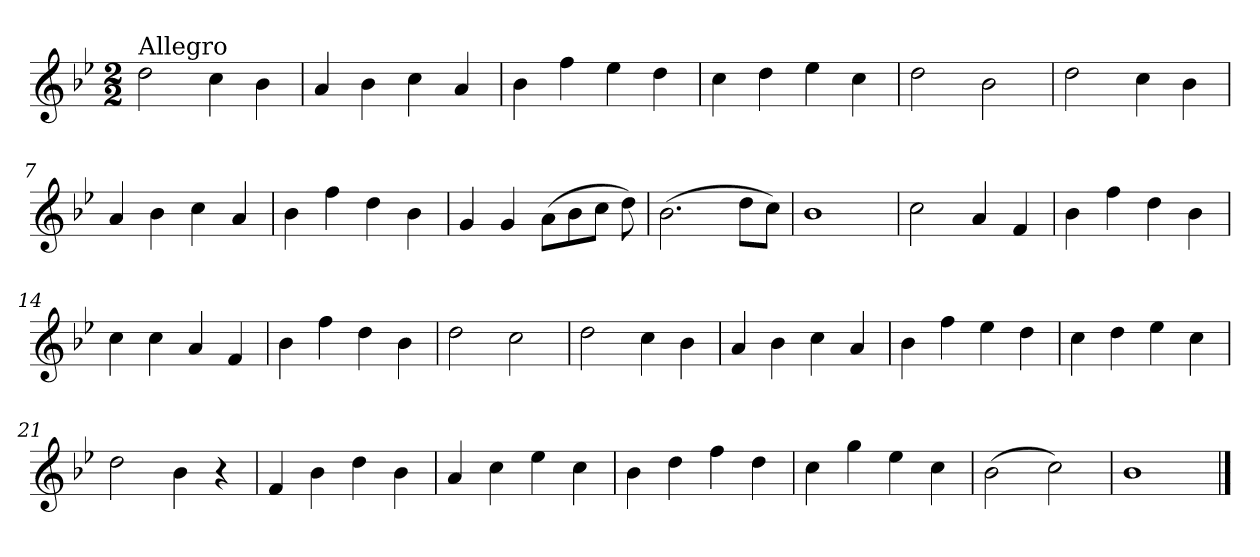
**kern
*part1
*staff1
*clefG2
*k[b-e-]
*B-:
*M2/2
=1
!LO:TX:a:t=Allegro
2dd\
4cc\
4b-\
=2
4a/
4b-\
4cc\
4a/
=3
4b-\
4ff\
4ee-\
4dd\
=4
4cc\
4dd\
4ee-\
4cc\
=5
2dd\
2b-\
=6
2dd\
4cc\
4b-\
!!LO:LB:g=z
=7
4a/
4b-\
4cc\
4a/
=8
4b-\
4ff\
4dd\
4b-\
=9
4g/
4g/
(>8a\L
8b-\
8cc\J
8dd\)
=10
(>2.b-\
8dd\L
8cc\J)
=11
1b-
=12
2cc\
4a/
4f/
!!LO:LB:g=z
=13
4b-\
4ff\
4dd\
4b-\
=14
4cc\
4cc\
4a/
4f/
=15
4b-\
4ff\
4dd\
4b-\
=16
2dd\
2cc\
=17
2dd\
4cc\
4b-\
=18
4a/
4b-\
4cc\
4a/
!!LO:LB:g=z
=19
4b-\
4ff\
4ee-\
4dd\
=20
4cc\
4dd\
4ee-\
4cc\
=21
2dd\
4b-\
4r
=22
4f/
4b-\
4dd\
4b-\
=23
4a/
4cc\
4ee-\
4cc\
=24
4b-\
4dd\
4ff\
4dd\
!!LO:LB:g=z
=25
4cc\
4gg\
4ee-\
4cc\
=26
(>2b-\
2cc\)
=27
1b-
==
*-
